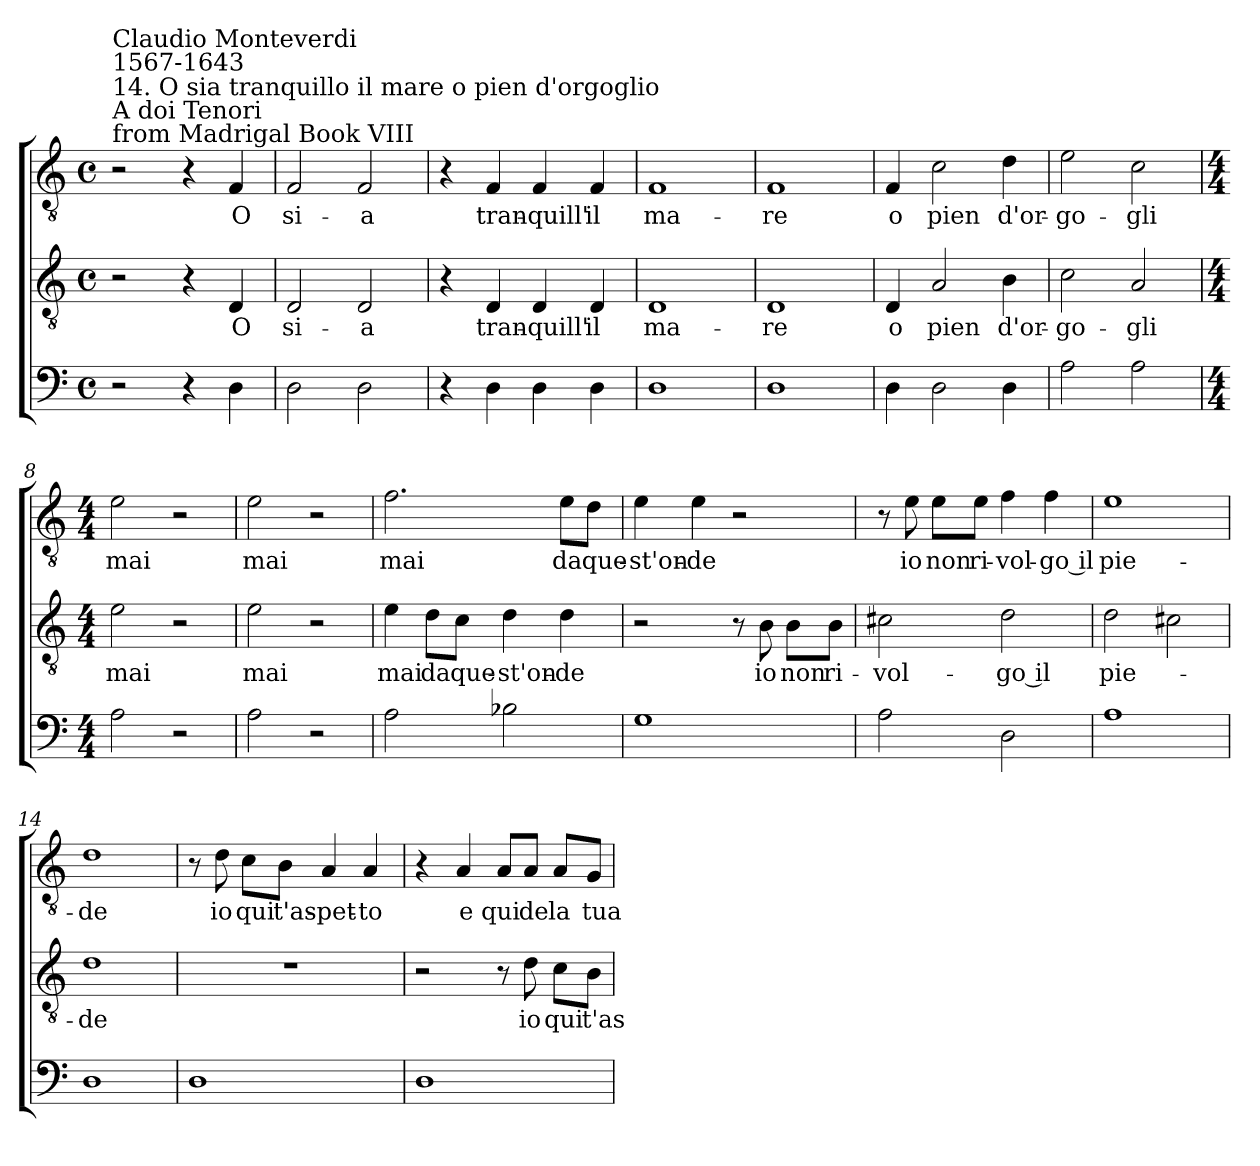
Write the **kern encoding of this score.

**kern	**kern	**text	**kern	**text
*part3	*part2	*part2	*part1	*part1
*staff3	*staff2	*staff2	*staff1	*staff1
*clefF4	*clefGv2	*	*clefGv2	*
*k[]	*k[]	*	*k[]	*
*C:	*C:	*	*C:	*
*M4/4	*M4/4	*	*M4/4	*
*met(c)	*met(c)	*	*met(c)	*
=1	=1	=1	=1	=1
!	!	!	!LO:TX:a:t=14. O sia tranquillo il mare o pien d'orgoglio\nA doi Tenori\nfrom Madrigal Book VIII	!
!	!	!	!LO:TX:a:t=Claudio Monteverdi\n1567-1643	!
2r	2r	.	2r	.
4r	4r	.	4r	.
!	!	!LO:LY:b	!	!LO:LY:b
4D\	4D/	O	4F/	O
=2	=2	=2	=2	=2
!	!	!LO:LY:b	!	!LO:LY:b
2D\	2D/	si-	2F/	si-
!	!	!LO:LY:b	!	!LO:LY:b
2D\	2D/	-a	2F/	-a
=3	=3	=3	=3	=3
4r	4r	.	4r	.
!	!	!LO:LY:b	!	!LO:LY:b
4D\	4D/	tran-	4F/	tran-
!	!	!LO:LY:b	!	!LO:LY:b
4D\	4D/	-quill'	4F/	-quill'
!	!	!LO:LY:b	!	!LO:LY:b
4D\	4D/	il	4F/	il
=4	=4	=4	=4	=4
!	!	!LO:LY:b	!	!LO:LY:b
1D	1D	ma-	1F	ma-
=5	=5	=5	=5	=5
!	!	!LO:LY:b	!	!LO:LY:b
1D	1D	-re	1F	-re
=6	=6	=6	=6	=6
!	!	!LO:LY:b	!	!LO:LY:b
4D\	4D/	o	4F/	o
!	!	!LO:LY:b	!	!LO:LY:b
2D\	2A/	pien	2c\	pien
!	!	!LO:LY:b	!	!LO:LY:b
4D\	4B\	d'or-	4d\	d'or-
=7	=7	=7	=7	=7
!	!	!LO:LY:b	!	!LO:LY:b
2A\	2c\	-go-	2e\	-go-
!	!	!LO:LY:b	!	!LO:LY:b
2A\	2A/	-gli	2c\	-gli
!!LO:LB:g=z
=8	=8	=8	=8	=8
*M4/4	*M4/4	*	*M4/4	*
!	!	!LO:LY:b	!	!LO:LY:b
2A\	2e\	mai	2e\	mai
2r	2r	.	2r	.
=9	=9	=9	=9	=9
!	!	!LO:LY:b	!	!LO:LY:b
2A\	2e\	mai	2e\	mai
2r	2r	.	2r	.
=10	=10	=10	=10	=10
!	!	!LO:LY:b	!	!LO:LY:b
2A\	4e\	mai	2.f\	mai
!	!	!LO:LY:b	!	!
.	8d\L	da	.	.
!	!	!LO:LY:b	!	!
.	8c\J	que-	.	.
!	!	!LO:LY:b	!	!
2B-X\	4d\	-st'on-	.	.
!	!	!LO:LY:b	!	!LO:LY:b
.	4d\	-de	8e\L	da
!	!	!	!	!LO:LY:b
.	.	.	8d\J	que-
=11	=11	=11	=11	=11
!	!	!	!	!LO:LY:b
1G	2r	.	4e\	-st'on-
!	!	!	!	!LO:LY:b
.	.	.	4e\	-de
.	8r	.	2r	.
!	!	!LO:LY:b	!	!
.	8B\	io	.	.
!	!	!LO:LY:b	!	!
.	8B\L	non	.	.
!	!	!LO:LY:b	!	!
.	8B\J	ri-	.	.
=12	=12	=12	=12	=12
!	!	!LO:LY:b	!	!
2A\	2c#X\	-vol-	8r	.
!	!	!	!	!LO:LY:b
.	.	.	8e\	io
!	!	!	!	!LO:LY:b
.	.	.	8e\L	non
!	!	!	!	!LO:LY:b
.	.	.	8e\J	ri-
!	!	!LO:LY:b	!	!LO:LY:b
2D\	2d\	-go il	4f\	-vol-
!	!	!	!	!LO:LY:b
.	.	.	4f\	-go il
!!LO:LB:g=z
=13	=13	=13	=13	=13
!	!	!LO:LY:b	!	!LO:LY:b
1A	2d\	pie-	1e	pie-
.	2c#X\	.	.	.
=14	=14	=14	=14	=14
!	!	!LO:LY:b	!	!LO:LY:b
1D	1d	-de	1d	-de
=15	=15	=15	=15	=15
1D	1r	.	8r	.
!	!	!	!	!LO:LY:b
.	.	.	8d\	io
!	!	!	!	!LO:LY:b
.	.	.	8c\L	qui
!	!	!	!	!LO:LY:b
.	.	.	8B\J	t'as-
!	!	!	!	!LO:LY:b
.	.	.	4A/	-pet-
!	!	!	!	!LO:LY:b
.	.	.	4A/	-to
=16	=16	=16	=16	=16
1D	2r	.	4r	.
!	!	!	!	!LO:LY:b
.	.	.	4A/	e
!	!	!	!	!LO:LY:b
.	8r	.	8A/L	qui
!	!	!LO:LY:b	!	!LO:LY:b
.	8d\	io	8A/J	de
!	!	!LO:LY:b	!	!LO:LY:b
.	8c\L	qui	8A/L	la
!	!	!LO:LY:b	!	!LO:LY:b
.	8B\J	t'as-	8G/J	tua
=	=	=	=	=
*-	*-	*-	*-	*-
